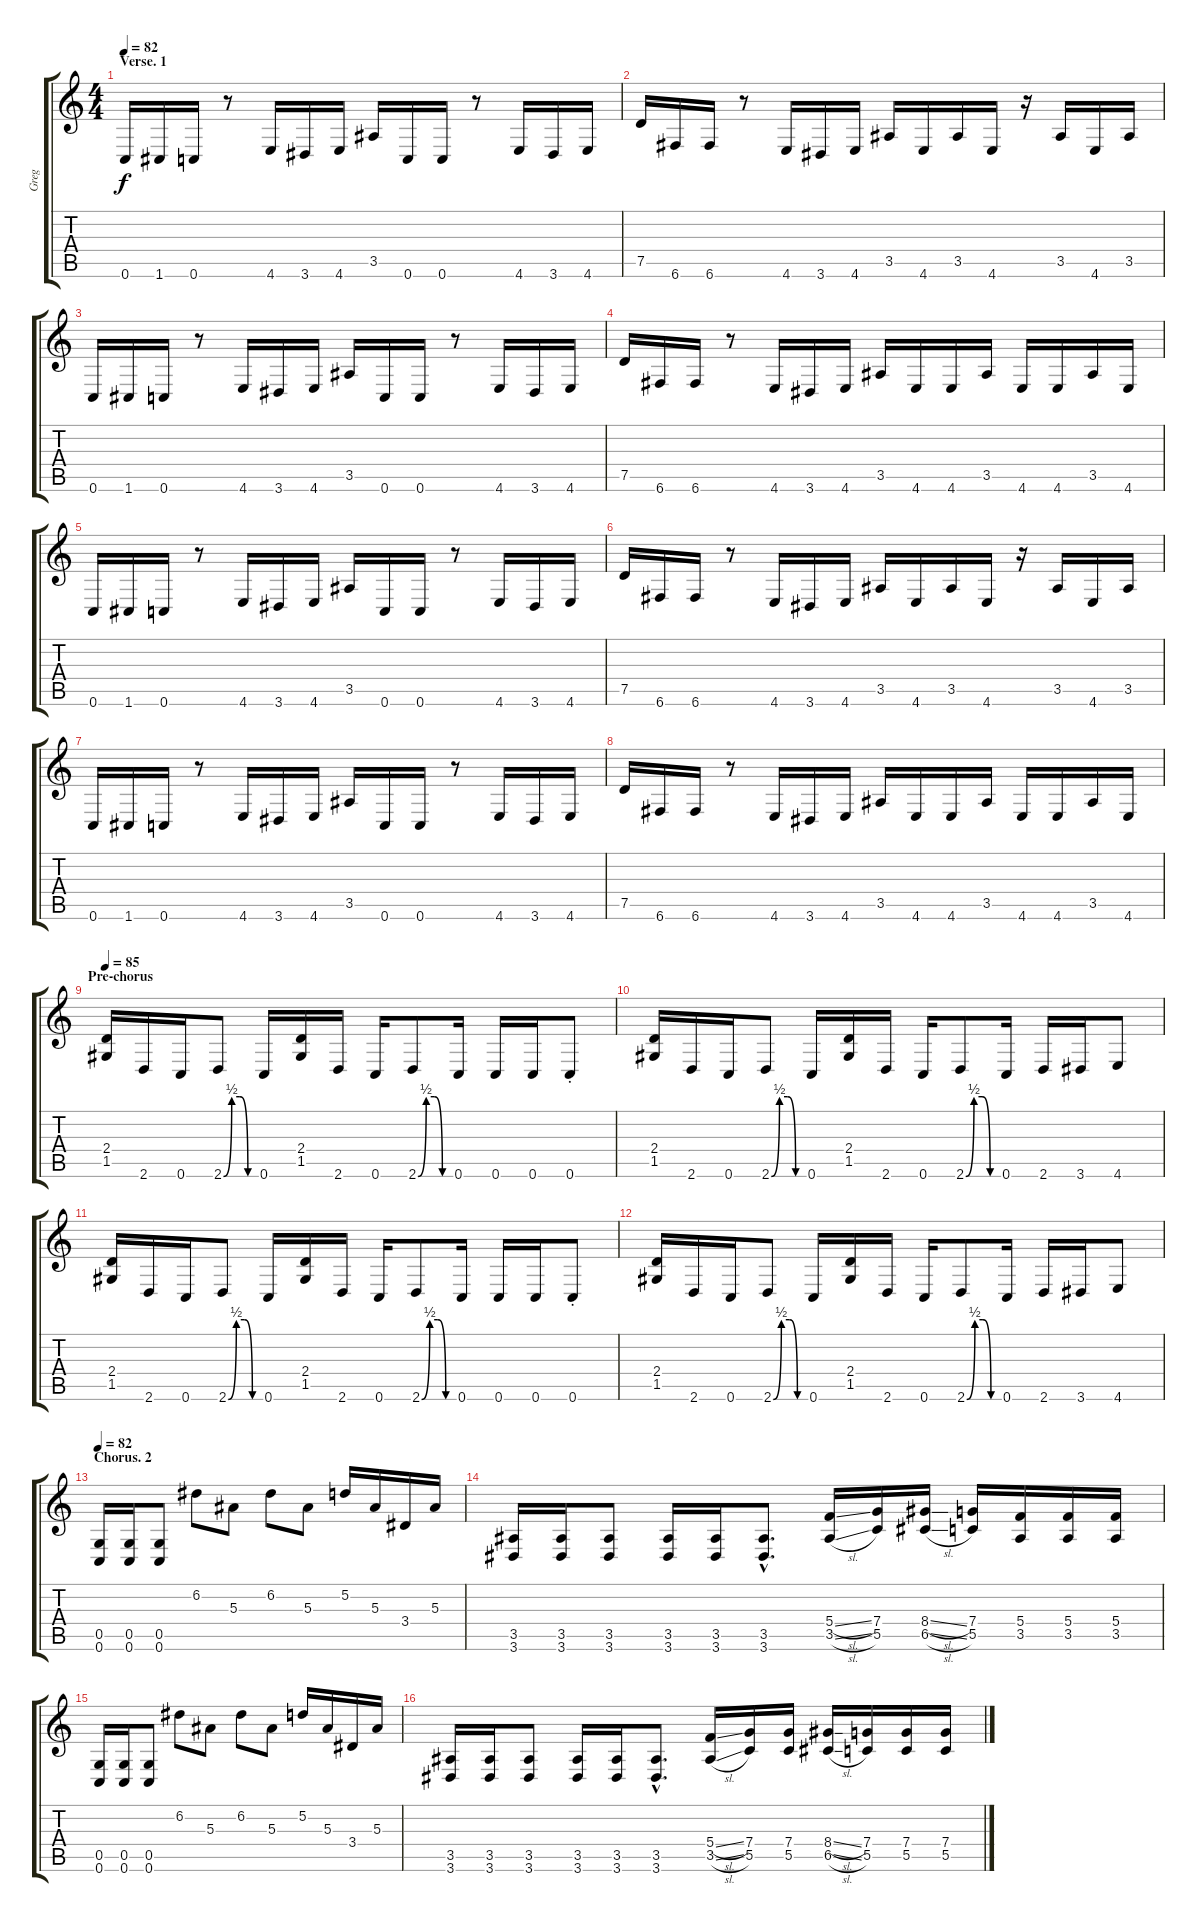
\track ("Greg" "Greg") {instrument distortionguitar}
\staff {score tabs}
\tuning (D4 A3 F3 C3 G2 C2) {hide}
\ts (4 4)
\section ("" "Verse. 1")
\tempo 82
\clef g2
\ks c
0.6.16{dy f} 1.6.16 0.6.16 r.8 4.6.16 3.6.16 4.6.16 3.5.16 0.6.16 0.6.16 r.8 4.6.16 3.6.16 4.6.16 |
7.5.16 6.6.16 6.6.16 r.8 4.6.16 3.6.16 4.6.16 3.5.16 4.6.16 3.5.16 4.6.16 r.16 3.5.16 4.6.16 3.5.16 |
0.6.16 1.6.16 0.6.16 r.8 4.6.16 3.6.16 4.6.16 3.5.16 0.6.16 0.6.16 r.8 4.6.16 3.6.16 4.6.16 |
7.5.16 6.6.16 6.6.16 r.8 4.6.16 3.6.16 4.6.16 3.5.16 4.6.16 4.6.16 3.5.16 4.6.16 4.6.16 3.5.16 4.6.16 |
0.6.16 1.6.16 0.6.16 r.8 4.6.16 3.6.16 4.6.16 3.5.16 0.6.16 0.6.16 r.8 4.6.16 3.6.16 4.6.16 |
7.5.16 6.6.16 6.6.16 r.8 4.6.16 3.6.16 4.6.16 3.5.16 4.6.16 3.5.16 4.6.16 r.16 3.5.16 4.6.16 3.5.16 |
0.6.16 1.6.16 0.6.16 r.8 4.6.16 3.6.16 4.6.16 3.5.16 0.6.16 0.6.16 r.8 4.6.16 3.6.16 4.6.16 |
7.5.16 6.6.16 6.6.16 r.8 4.6.16 3.6.16 4.6.16 3.5.16 4.6.16 4.6.16 3.5.16 4.6.16 4.6.16 3.5.16 4.6.16 |
\section ("" "Pre-chorus")
\tempo 85
(2.4 1.5).16 2.6.16 0.6.16 2.6{be (custom 0 0 15 2 30 2 45 0 60 0)}.8 0.6.16 (2.4 1.5).16 2.6.16 0.6.16 2.6{be (custom 0 0 15 2 30 2 45 0 60 0)}.8 0.6.16 0.6.16 0.6.16 0.6{st}.8 |
(2.4 1.5).16 2.6.16 0.6.16 2.6{be (custom 0 0 15 2 30 2 45 0 60 0)}.8 0.6.16 (2.4 1.5).16 2.6.16 0.6.16 2.6{be (custom 0 0 15 2 30 2 45 0 60 0)}.8 0.6.16 2.6.16 3.6.16 4.6.8 |
(2.4 1.5).16 2.6.16 0.6.16 2.6{be (custom 0 0 15 2 30 2 45 0 60 0)}.8 0.6.16 (2.4 1.5).16 2.6.16 0.6.16 2.6{be (custom 0 0 15 2 30 2 45 0 60 0)}.8 0.6.16 0.6.16 0.6.16 0.6{st}.8 |
(2.4 1.5).16 2.6.16 0.6.16 2.6{be (custom 0 0 15 2 30 2 45 0 60 0)}.8 0.6.16 (2.4 1.5).16 2.6.16 0.6.16 2.6{be (custom 0 0 15 2 30 2 45 0 60 0)}.8 0.6.16 2.6.16 3.6.16 4.6.8 |
\section ("" "Chorus. 2")
\tempo 82
(0.5 0.6).16 (0.5 0.6).16 (0.5 0.6).8 6.2.8 5.3.8 6.2.8 5.3.8 5.2.16 5.3.16 3.4.16 5.3.16 |
(3.5 3.6).16 (3.5 3.6).16 (3.5 3.6).8 (3.5 3.6).16 (3.5 3.6).16 (3.5{hac} 3.6{hac}).8{d} (5.4{sl} 3.5{sl}).16 (7.4 5.5).16 (8.4{sl} 6.5{sl}).16 (7.4 5.5).16 (5.4 3.5).16 (5.4 3.5).16 (5.4 3.5).16 |
(0.5 0.6).16 (0.5 0.6).16 (0.5 0.6).8 6.2.8 5.3.8 6.2.8 5.3.8 5.2.16 5.3.16 3.4.16 5.3.16 |
(3.5 3.6).16 (3.5 3.6).16 (3.5 3.6).8 (3.5 3.6).16 (3.5 3.6).16 (3.5{hac} 3.6{hac}).8{d} (5.4{sl} 3.5{sl}).16 (7.4 5.5).16 (7.4 5.5).16 (8.4{sl} 6.5{sl}).16 (7.4 5.5).16 (7.4 5.5).16 (7.4 5.5).16
